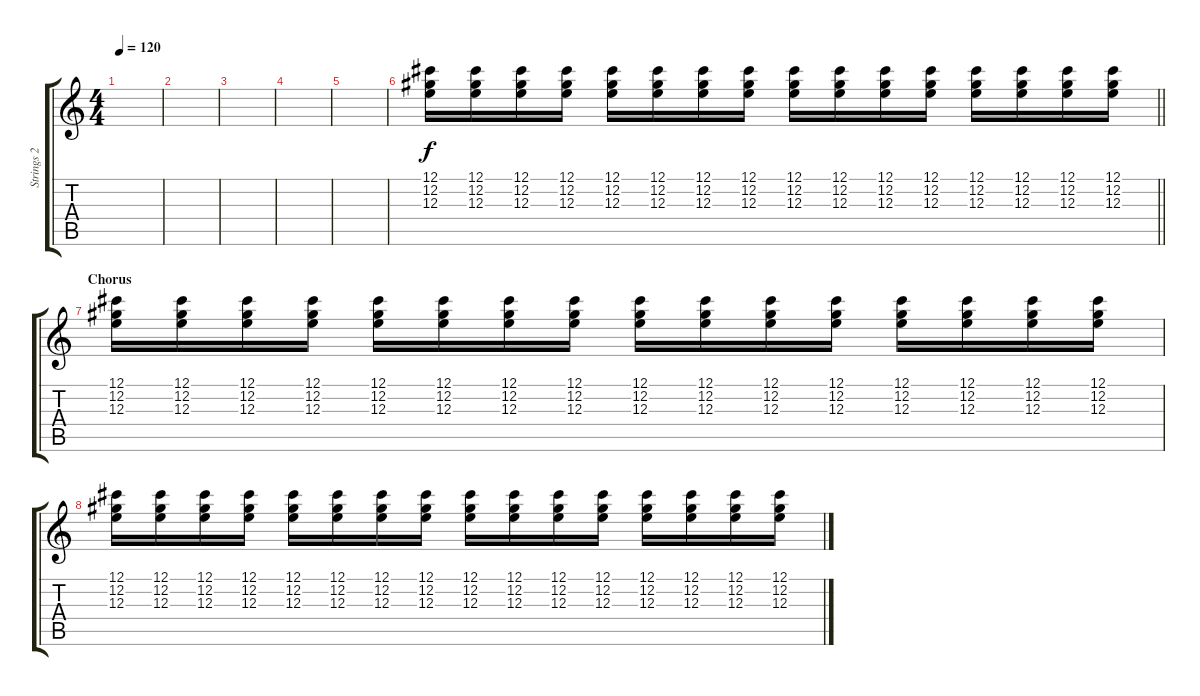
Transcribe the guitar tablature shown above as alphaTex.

\track ("Strings 2" "Strings 2") {instrument synthbass1}
\staff {score tabs}
\tuning (Db4 Ab3 E3 B2 Gb2 Db2) {hide}
\ts (4 4)
\tempo 120
\clef g2
\ks c
|
|
|
|
|
\barLineRight lightlight
(12.1 12.2 12.3).16{volume 5} (12.1 12.2 12.3).16 (12.1 12.2 12.3).16 (12.1 12.2 12.3).16 (12.1 12.2 12.3).16 (12.1 12.2 12.3).16 (12.1 12.2 12.3).16 (12.1 12.2 12.3).16 (12.1 12.2 12.3).16 (12.1 12.2 12.3).16 (12.1 12.2 12.3).16 (12.1 12.2 12.3).16 (12.1 12.2 12.3).16 (12.1 12.2 12.3).16 (12.1 12.2 12.3).16 (12.1 12.2 12.3).16 |
\section ("" "Chorus")
(12.1 12.2 12.3).16 (12.1 12.2 12.3).16 (12.1 12.2 12.3).16 (12.1 12.2 12.3).16 (12.1 12.2 12.3).16 (12.1 12.2 12.3).16 (12.1 12.2 12.3).16 (12.1 12.2 12.3).16 (12.1 12.2 12.3).16 (12.1 12.2 12.3).16 (12.1 12.2 12.3).16 (12.1 12.2 12.3).16 (12.1 12.2 12.3).16 (12.1 12.2 12.3).16 (12.1 12.2 12.3).16 (12.1 12.2 12.3).16 |
(12.1 12.2 12.3).16 (12.1 12.2 12.3).16 (12.1 12.2 12.3).16 (12.1 12.2 12.3).16 (12.1 12.2 12.3).16 (12.1 12.2 12.3).16 (12.1 12.2 12.3).16 (12.1 12.2 12.3).16 (12.1 12.2 12.3).16 (12.1 12.2 12.3).16 (12.1 12.2 12.3).16 (12.1 12.2 12.3).16 (12.1 12.2 12.3).16 (12.1 12.2 12.3).16 (12.1 12.2 12.3).16 (12.1 12.2 12.3).16
